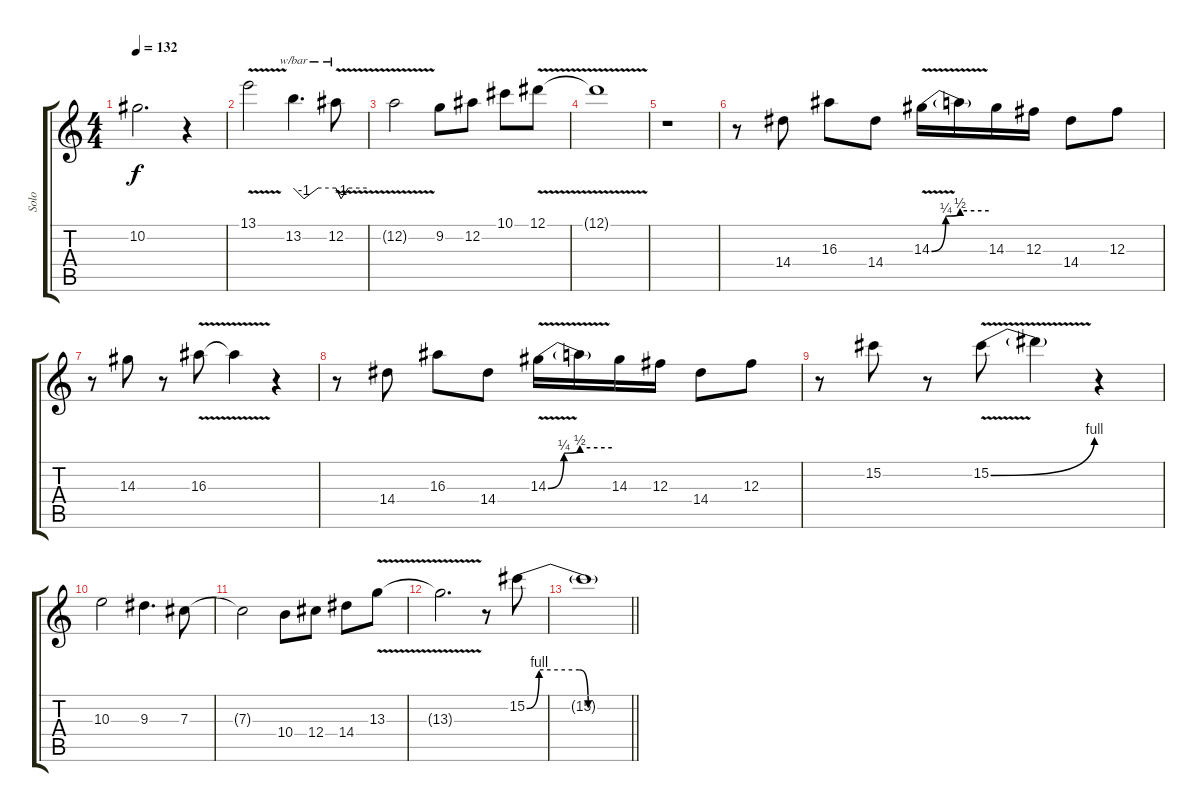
\track ("Solo" "Solo") {instrument distortionguitar}
\staff {score tabs}
\tuning (Eb4 Bb3 Gb3 Db3 Ab2 Eb2) {hide}
\ts (4 4)
\tempo 132
\clef g2
\ks c
10.2{t}.2{d dy f} r.4 |
13.1{v}.2 13.2.4{d tbe (custom default 0 0 15 -4 35 0 60 0)} 12.2{v}.8{tbe (custom default 0 0 10 -4 24 0 60 0)} |
12.2{t}.2 9.2.8 12.2.8 10.1.8 12.1{v}.8 |
12.1{t}.1 |
r.1 |
r.8 14.4.8 16.3.8 14.4.8 14.3{be (custom 0 0 15 1 30 2 60 2) v}.16 14.3{t}.16 14.3.16 12.3.16 14.4.8 12.3.8 |
r.8 14.3.8 r.8 16.3{v}.8 16.3{t}.4 r.4 |
r.8 14.4.8 16.3.8 14.4.8 14.3{be (custom 0 0 15 1 30 2 60 2) v}.16 14.3{t}.16 14.3.16 12.3.16 14.4.8 12.3.8 |
r.8 15.2.8 r.8 15.2{be (bend 0 0 60 4) v}.8 15.2{t}.4 r.4 |
10.3.2 9.3.4{d} 7.3.8 |
7.3{t}.2 10.4.8 12.4.8 14.4.8 13.3{v}.8 |
13.3{t}.2{d} r.8 15.2{be (custom 0 0 7 4 30 4 35 0 38 0 60 0)}.8 |
\barLineRight lightlight
15.2{t}.1
